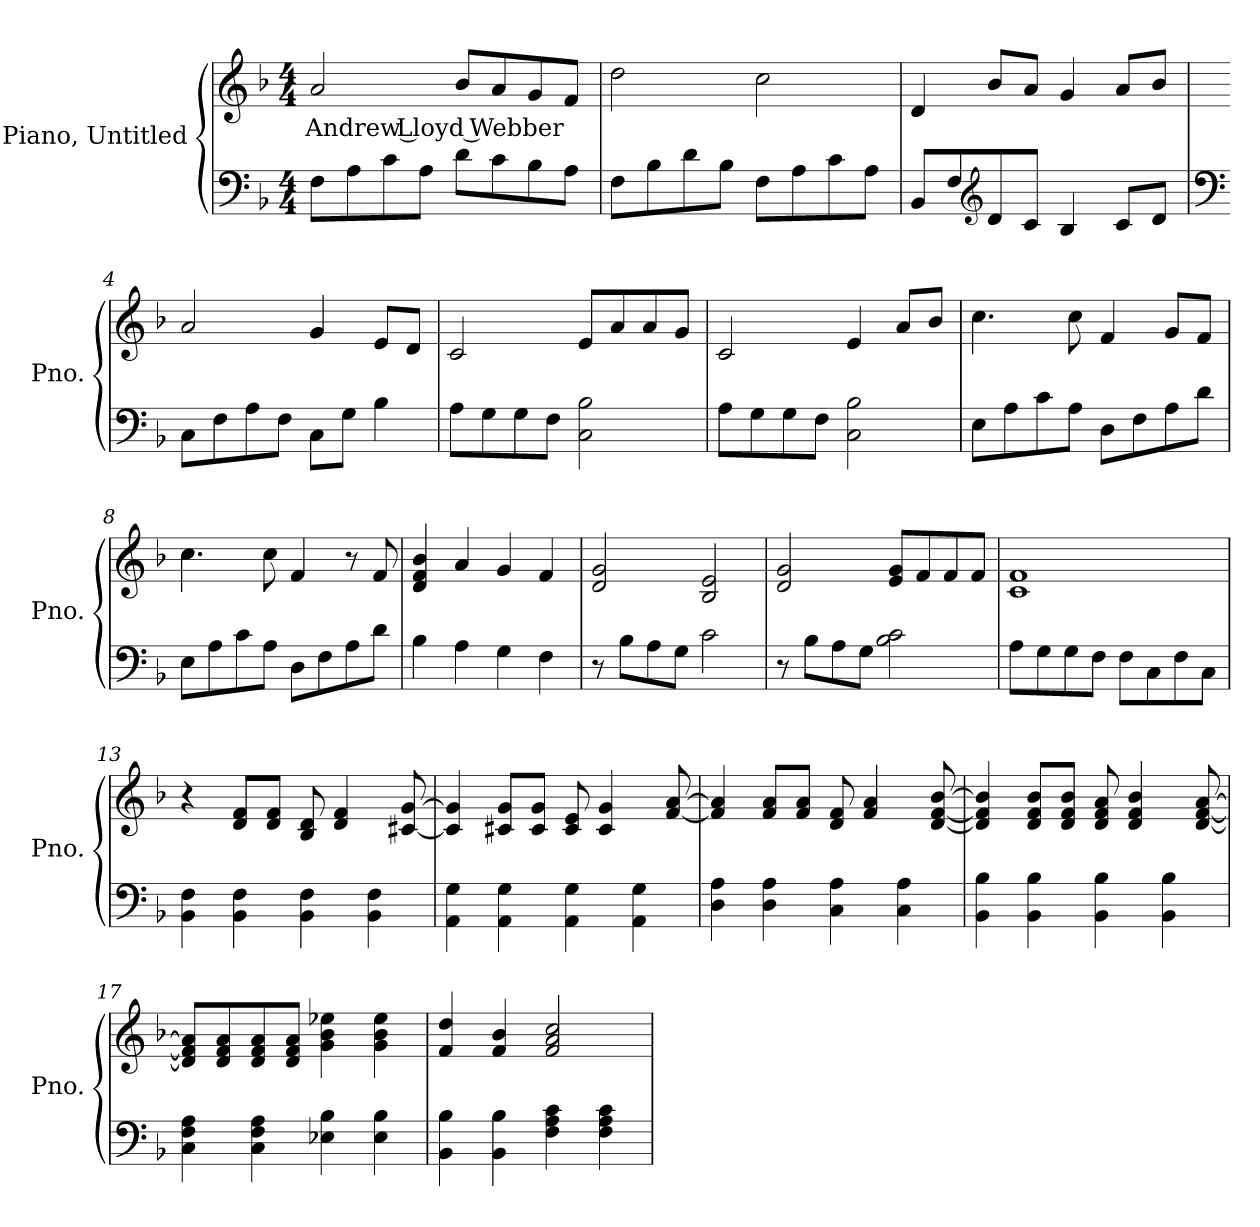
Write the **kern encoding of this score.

**kern	**kern	**text
*part2	*part1	*part1
*staff2	*staff1	*staff1
*I"Piano, Untitled	*I"Piano, Untitled	*
*I'Pno.	*I'Pno.	*
*clefF4	*clefG2	*
*k[b-]	*k[b-]	*
*M4/4	*M4/4	*
*MM80	*MM80	*
=1	=1	=1
!	!	!LO:LY:b
8F\L	2a/	Andrew Lloyd Webber
8A\	.	.
8c\	.	.
8A\J	.	.
8d\L	8b-/L	.
8c\	8a/	.
8B-\	8g/	.
8A\J	8f/J	.
=2	=2	=2
8F\L	2dd\	.
8B-\	.	.
8d\	.	.
8B-\J	.	.
8F\L	2cc\	.
8A\	.	.
8c\	.	.
8A\J	.	.
=3	=3	=3
8BB-/L	4d/	.
8F/	.	.
*clefG2	*	*
8d/	8b-/L	.
8c/J	8a/J	.
4B-/	4g/	.
8c/L	8a/L	.
8d/J	8b-/J	.
!!LO:LB:g=z
=4	=4	=4
*clefF4	*	*
8C\L	2a/	.
8F\	.	.
8A\	.	.
8F\J	.	.
8C\L	4g/	.
8G\J	.	.
4B-\	8e/L	.
.	8d/J	.
=5	=5	=5
8A\L	2c/	.
8G\	.	.
8G\	.	.
8F\J	.	.
2C\ 2B-\	8e/L	.
.	8a/	.
.	8a/	.
.	8g/J	.
=6	=6	=6
8A\L	2c/	.
8G\	.	.
8G\	.	.
8F\J	.	.
2C\ 2B-\	4e/	.
.	8a/L	.
.	8b-/J	.
=7	=7	=7
8E\L	4.cc\	.
8A\	.	.
8c\	.	.
8A\J	8cc\	.
8D\L	4f/	.
8F\	.	.
8A\	8g/L	.
8d\J	8f/J	.
=8	=8	=8
8E\L	4.cc\	.
8A\	.	.
8c\	.	.
8A\J	8cc\	.
8D\L	4f/	.
8F\	.	.
8A\	8r	.
8d\J	8f/	.
!!LO:LB:g=z
=9	=9	=9
4B-\	4d/ 4f/ 4b-/	.
4A\	4a/	.
4G\	4g/	.
4F\	4f/	.
=10	=10	=10
8r	2d/ 2g/	.
8B-\L	.	.
8A\	.	.
8G\J	.	.
2c\	2B-/ 2e/	.
=11	=11	=11
8r	2d/ 2g/	.
8B-\L	.	.
8A\	.	.
8G\J	.	.
2B-\ 2c\	8e/ 8g/L	.
.	8f/	.
.	8f/	.
.	8f/J	.
=12	=12	=12
8A\L	1c 1f	.
8G\	.	.
8G\	.	.
8F\J	.	.
8F\L	.	.
8C\	.	.
8F\	.	.
8C\J	.	.
=13	=13	=13
4BB-\ 4F\	4r	.
4BB-\ 4F\	8d/ 8f/L	.
.	8d/ 8f/J	.
4BB-\ 4F\	8B-/ 8d/	.
.	4d/ 4f/	.
4BB-\ 4F\	.	.
.	[8c#X/ [8g/	.
!!LO:LB:g=z
=14	=14	=14
4AA\ 4G\	4c#/] 4g/]	.
4AA\ 4G\	8c#X/ 8g/L	.
.	8c#/ 8g/J	.
4AA\ 4G\	8c#/ 8e/	.
.	4c#/ 4g/	.
4AA\ 4G\	.	.
.	[8f/ [8a/	.
=15	=15	=15
4D\ 4A\	4f/] 4a/]	.
4D\ 4A\	8f/ 8a/L	.
.	8f/ 8a/J	.
4C\ 4A\	8d/ 8f/	.
.	4f/ 4a/	.
4C\ 4A\	.	.
.	[8d/ [8f/ [8b-/	.
=16	=16	=16
4BB-\ 4B-\	4d/] 4f/] 4b-/]	.
4BB-\ 4B-\	8d/ 8f/ 8b-/L	.
.	8d/ 8f/ 8b-/J	.
4BB-\ 4B-\	8d/ 8f/ 8a/	.
.	4d/ 4f/ 4b-/	.
4BB-\ 4B-\	.	.
.	[8d/ [8f/ [8a/	.
=17	=17	=17
4C\ 4F\ 4A\	8d/] 8f/] 8a/]L	.
.	8d/ 8f/ 8a/	.
4C\ 4F\ 4A\	8d/ 8f/ 8a/	.
.	8d/ 8f/ 8a/J	.
4E-X\ 4B-\	4g\ 4b-\ 4ee-X\	.
4E-\ 4B-\	4g\ 4b-\ 4ee-\	.
=18	=18	=18
4BB-\ 4B-\	4f/ 4dd/	.
4BB-\ 4B-\	4f/ 4b-/	.
4F\ 4A\ 4c\	2f/ 2a/ 2cc/	.
4F\ 4A\ 4c\	.	.
=	=	=
*-	*-	*-
